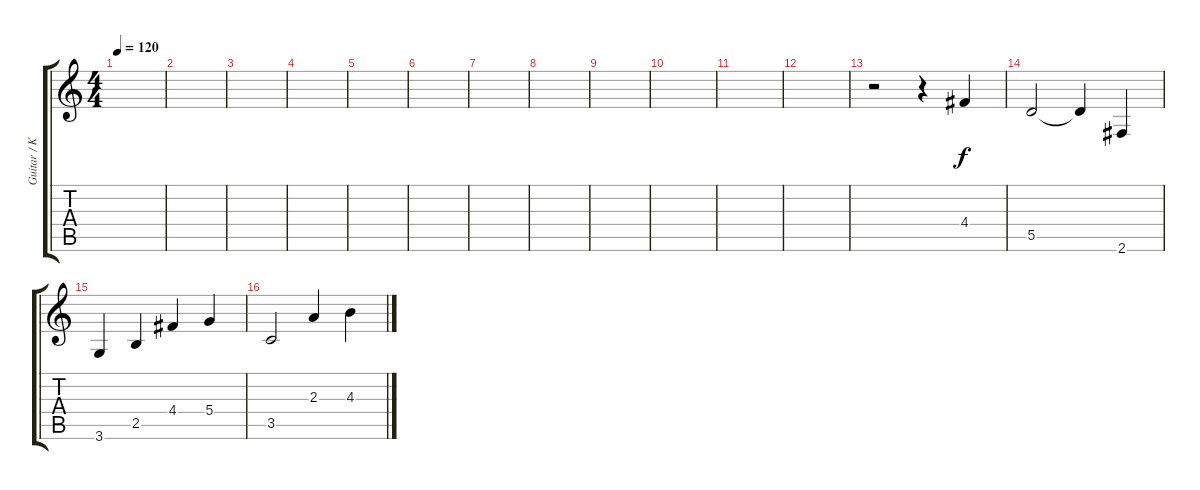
\track ("Guitar / Keyss" "Guitar / K") {instrument overdrivenguitar}
\staff {score tabs}
\tuning (E4 B3 G3 D3 A2 E2) {hide}
\ts (4 4)
\tempo 120
\clef g2
\ks c
|
|
|
|
|
|
|
|
|
|
|
|
r.2{volume 11 instrument overdrivenguitar} r.4 4.4.4 |
5.5.2 5.5{t}.4 2.6.4 |
3.6.4 2.5.4 4.4.4 5.4.4 |
3.5.2 2.3.4 4.3.4
